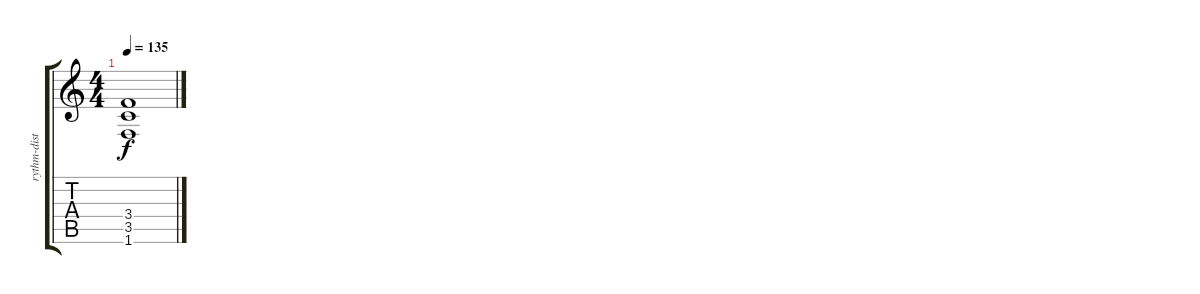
\track ("rythm-distr" "rythm-dist") {instrument distortionguitar}
\staff {score tabs}
\tuning (E4 B3 G3 D3 A2 E2) {hide}
\ts (4 4)
\tempo 135
\clef g2
\ks c
(3.4{t} 3.5{t} 1.6{t}).1{dy f}
